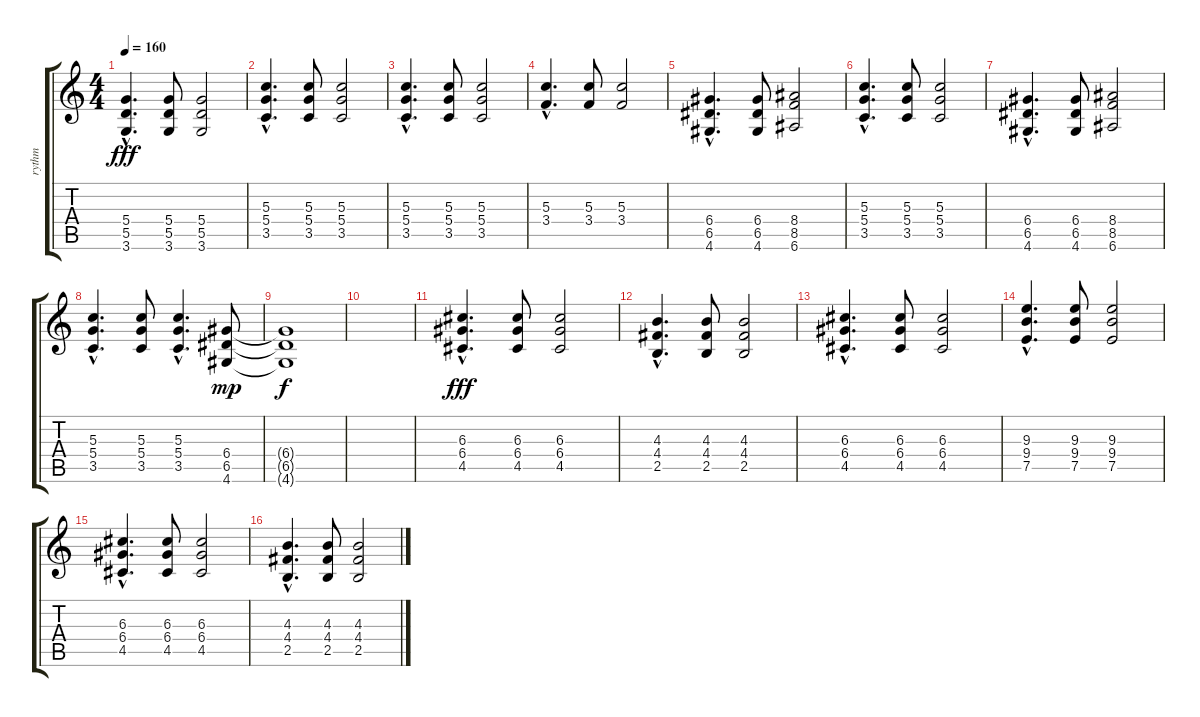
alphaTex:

\track ("rythm" "rythm") {instrument overdrivenguitar}
\staff {score tabs}
\tuning (E4 B3 G3 D3 A2 E2) {hide}
\ts (4 4)
\tempo 160
\clef g2
\ks c
(5.4{hac} 5.5{hac} 3.6{hac}).4{d dy fff} (5.4 5.5 3.6).8 (5.4 5.5 3.6).2 |
(5.3{hac} 5.4{hac} 3.5{hac}).4{d} (5.3 5.4 3.5).8 (5.3 5.4 3.5).2 |
(5.3{hac} 5.4{hac} 3.5{hac}).4{d} (5.3 5.4 3.5).8 (5.3 5.4 3.5).2 |
(5.3{hac} 3.4{hac}).4{d} (5.3 3.4).8 (5.3 3.4).2 |
(6.4{hac} 6.5{hac} 4.6{hac}).4{d} (6.4 6.5 4.6).8 (8.4 8.5 6.6).2 |
(5.3{hac} 5.4{hac} 3.5{hac}).4{d} (5.3 5.4 3.5).8 (5.3 5.4 3.5).2 |
(6.4{hac} 6.5{hac} 4.6{hac}).4{d} (6.4 6.5 4.6).8 (8.4 8.5 6.6).2 |
(5.3{hac} 5.4{hac} 3.5{hac}).4{d} (5.3 5.4 3.5).8 (5.3{hac} 5.4{hac} 3.5{hac}).4{d} (6.4 6.5 4.6).8{dy mp} |
(6.4{t} 6.5{t} 4.6{t}).1{dy f} |
|
(6.3{hac} 6.4{hac} 4.5{hac}).4{d dy fff} (6.3 6.4 4.5).8 (6.3 6.4 4.5).2 |
(4.3{hac} 4.4{hac} 2.5{hac}).4{d} (4.3 4.4 2.5).8 (4.3 4.4 2.5).2 |
(6.3{hac} 6.4{hac} 4.5{hac}).4{d} (6.3 6.4 4.5).8 (6.3 6.4 4.5).2 |
(9.3{hac} 9.4{hac} 7.5{hac}).4{d} (9.3 9.4 7.5).8 (9.3 9.4 7.5).2 |
(6.3{hac} 6.4{hac} 4.5{hac}).4{d} (6.3 6.4 4.5).8 (6.3 6.4 4.5).2 |
(4.3{hac} 4.4{hac} 2.5{hac}).4{d} (4.3 4.4 2.5).8 (4.3 4.4 2.5).2
